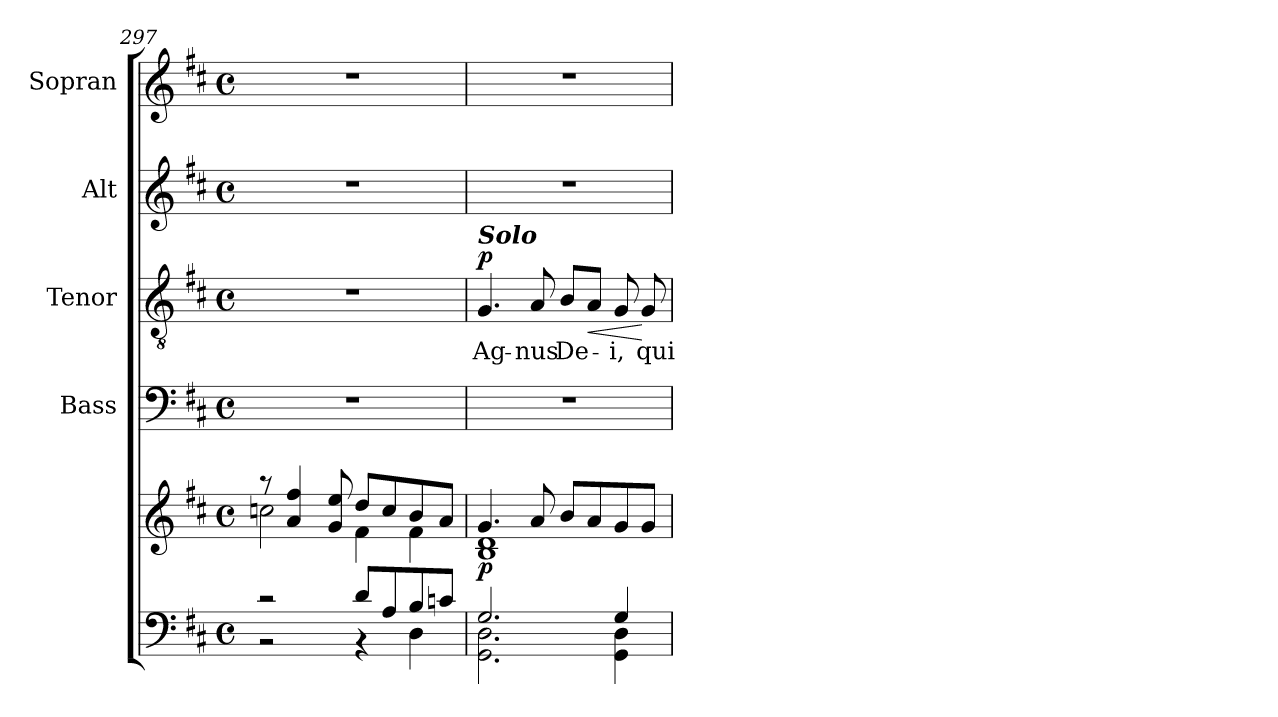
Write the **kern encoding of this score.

**kern	**kern	**dynam	**kern	**kern	**text	**dynam	**kern	**kern
*part5	*part5	*part5	*part4	*part3	*part3	*part3	*part2	*part1
*staff6	*staff5	*staff5/6	*staff4	*staff3	*staff3	*staff3	*staff2	*staff1
*	*	*	*I"Bass	*I"Tenor	*	*	*I"Alt	*I"Sopran
*	*	*	*I'B.	*I'T.	*	*	*I'A.	*I'S.
*clefF4	*clefG2	*	*clefF4	*clefGv2	*	*	*clefG2	*clefG2
*k[f#c#]	*k[f#c#]	*	*k[f#c#]	*k[f#c#]	*	*	*k[f#c#]	*k[f#c#]
*D:	*D:	*	*D:	*D:	*	*	*D:	*D:
*M4/4	*M4/4	*	*M4/4	*M4/4	*	*	*M4/4	*M4/4
*met(c)	*met(c)	*	*met(c)	*met(c)	*	*	*met(c)	*met(c)
=297	=297	=297	=297	=297	=297	=297	=297	=297
*^	*^	*	*	*	*	*	*	*
2r	2r	8rgg	2ccn\	.	1r	1r	.	.	1r	1r
.	.	4a/ 4ff#/	.	.	.	.	.	.	.	.
.	.	8g/ 8ee/	.	.	.	.	.	.	.	.
8d/L	4r	8dd/L	4f#\	.	.	.	.	.	.	.
8A/	.	8cc/	.	.	.	.	.	.	.	.
8B/	4D\	8b/	4f#\	.	.	.	.	.	.	.
8cn/J	.	8a/J	.	.	.	.	.	.	.	.
=298	=298	=298	=298	=298	=298	=298	=298	=298	=298	=298
!	!	!	!	!	!	!LO:TX:a:Bi:t=Solo	!	!	!	!
!	!	!	!	!LO:DY:b	!	!	!LO:LY:b	!LO:DY:a	!	!
2.G/	2.GG\ 2.D\	4.g/	1B 1d	p	1r	4.G/	Ag-	p	1r	1r
!	!	!	!	!	!	!	!LO:LY:b	!	!	!
.	.	8a/	.	.	.	8A/	-nus	.	.	.
!	!	!	!	!	!	!	!LO:LY:b	!	!	!
.	.	8b/L	.	.	.	8B/L	De-	.	.	.
!	!	!	!	!	!	!	!	!LO:HP:b	!	!
.	.	8a/	.	.	.	8A/J	.	<	.	.
!	!	!	!	!	!	!	!LO:LY:b	!	!	!
4G/	4GG\ 4D\	8g/	.	.	.	8G/	-i,	.	.	.
!	!	!	!	!	!	!	!LO:LY:b	!	!	!
.	.	8g/J	.	.	.	8G/	qui	[	.	.
*v	*v	*	*	*	*	*	*	*	*	*
*	*v	*v	*	*	*	*	*	*	*
=	=	=	=	=	=	=	=	=
*-	*-	*-	*-	*-	*-	*-	*-	*-
